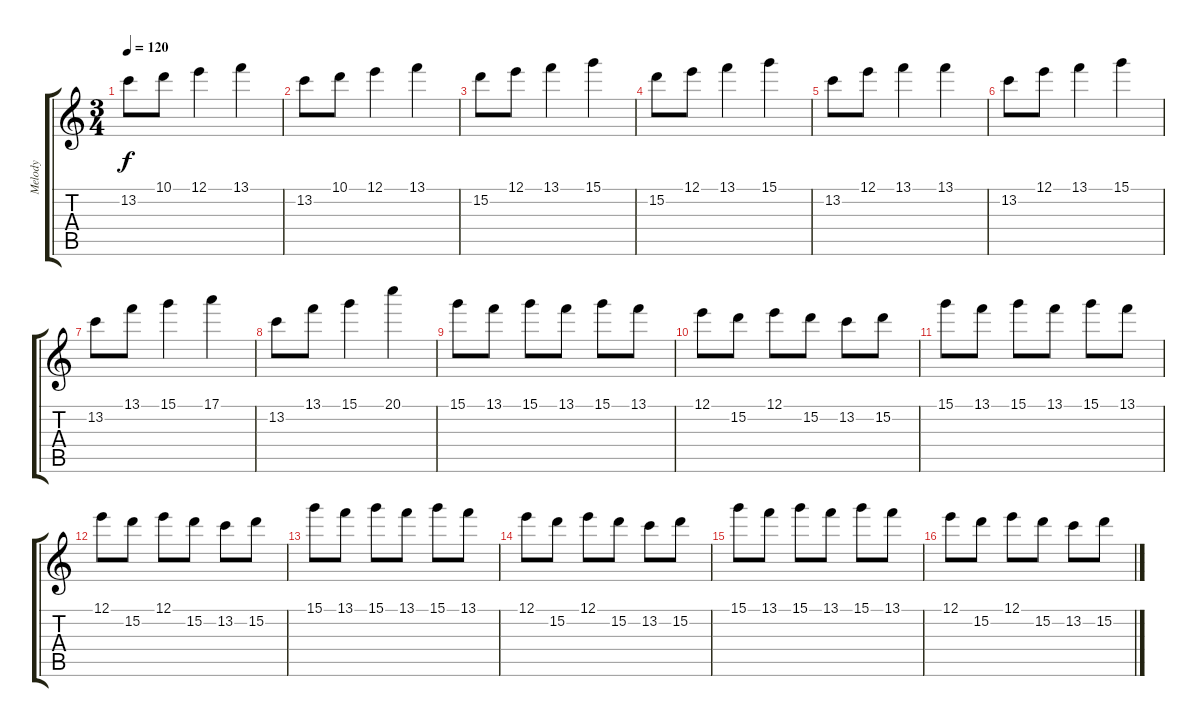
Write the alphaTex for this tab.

\track ("Melody" "Melody") {instrument electricguitarjazz}
\staff {score tabs}
\tuning (E4 B3 G3 D3 A2 E2) {hide}
\ts (3 4)
\tempo 120
\clef g2
\ks c
13.2.8{dy f} 10.1.8 12.1.4 13.1.4 |
13.2.8 10.1.8 12.1.4 13.1.4 |
15.2.8 12.1.8 13.1.4 15.1.4 |
15.2.8 12.1.8 13.1.4 15.1.4 |
13.2.8 12.1.8 13.1.4 13.1.4 |
13.2.8 12.1.8 13.1.4 15.1.4 |
13.2.8 13.1.8 15.1.4 17.1.4 |
13.2.8 13.1.8 15.1.4 20.1.4 |
15.1.8 13.1.8 15.1.8 13.1.8 15.1.8 13.1.8 |
12.1.8 15.2.8 12.1.8 15.2.8 13.2.8 15.2.8 |
15.1.8 13.1.8 15.1.8 13.1.8 15.1.8 13.1.8 |
12.1.8 15.2.8 12.1.8 15.2.8 13.2.8 15.2.8 |
15.1.8 13.1.8 15.1.8 13.1.8 15.1.8 13.1.8 |
12.1.8 15.2.8 12.1.8 15.2.8 13.2.8 15.2.8 |
15.1.8 13.1.8 15.1.8 13.1.8 15.1.8 13.1.8 |
12.1.8 15.2.8 12.1.8 15.2.8 13.2.8 15.2.8
